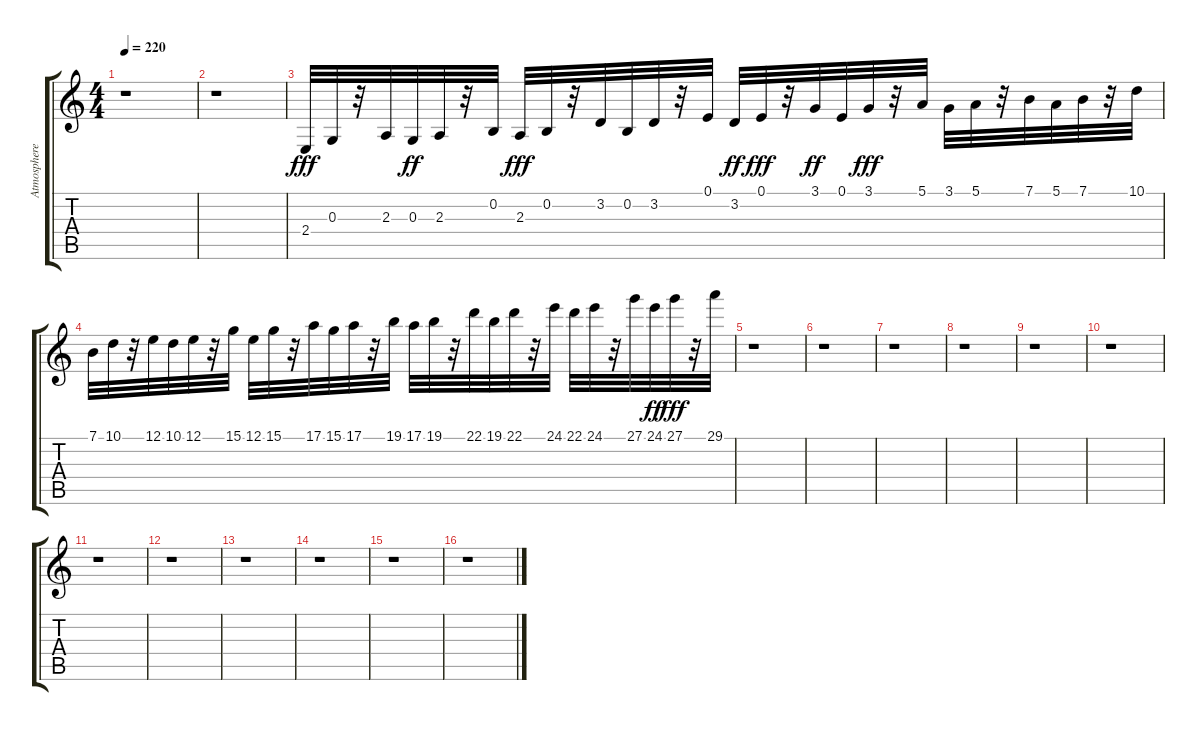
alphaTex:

\track ("Atmosphere" "Atmosphere") {instrument fx4atmosphere}
\staff {score tabs}
\tuning (E4 B3 G3 D3 A2 E2) {hide}
\ts (4 4)
\tempo 220
\clef g2
\ks c
r.1{dy fff instrument fx4atmosphere} |
r.1 |
2.4.32 0.3.32{balance 0} r.32 2.3.32{balance 1} 0.3.32{dy ff balance 1} 2.3.32{balance 1} r.32 0.2.32{balance 2} 2.3.32{dy fff balance 2} 0.2.32{balance 2} r.32 3.2.32{balance 3} 0.2.32{balance 3} 3.2.32{balance 3} r.32 0.1.32{balance 4} 3.2.32{dy ff balance 4} 0.1.32{dy fff balance 4} r.32 3.1.32{dy ff balance 4} 0.1.32{balance 5} 3.1.32{dy fff balance 5} r.32 5.1.32{balance 6} 3.1.32{balance 6} 5.1.32{balance 6} r.32 7.1.32{balance 6} 5.1.32{balance 7} 7.1.32{balance 7} r.32 10.1.32{balance 8} |
7.1.32{balance 8} 10.1.32{balance 8} r.32 12.1.32{balance 8} 10.1.32{balance 9} 12.1.32{balance 9} r.32 15.1.32{balance 9} 12.1.32{balance 10} 15.1.32{balance 10} r.32 17.1.32{balance 10} 15.1.32{balance 11} 17.1.32{balance 11} r.32 19.1.32{balance 11} 17.1.32{balance 12} 19.1.32{balance 12} r.32 22.1.32{balance 12} 19.1.32{balance 13} 22.1.32{balance 13} r.32 24.1.32{balance 13} 22.1.32{balance 14} 24.1.32{balance 14} r.32 27.1.32{balance 14} 24.1.32{dy ff balance 15} 27.1.32{dy fff balance 15} r.32 29.1.32{balance 15} |
r.1 |
r.1 |
r.1 |
r.1 |
r.1 |
r.1 |
r.1 |
r.1 |
r.1 |
r.1 |
r.1 |
r.1
